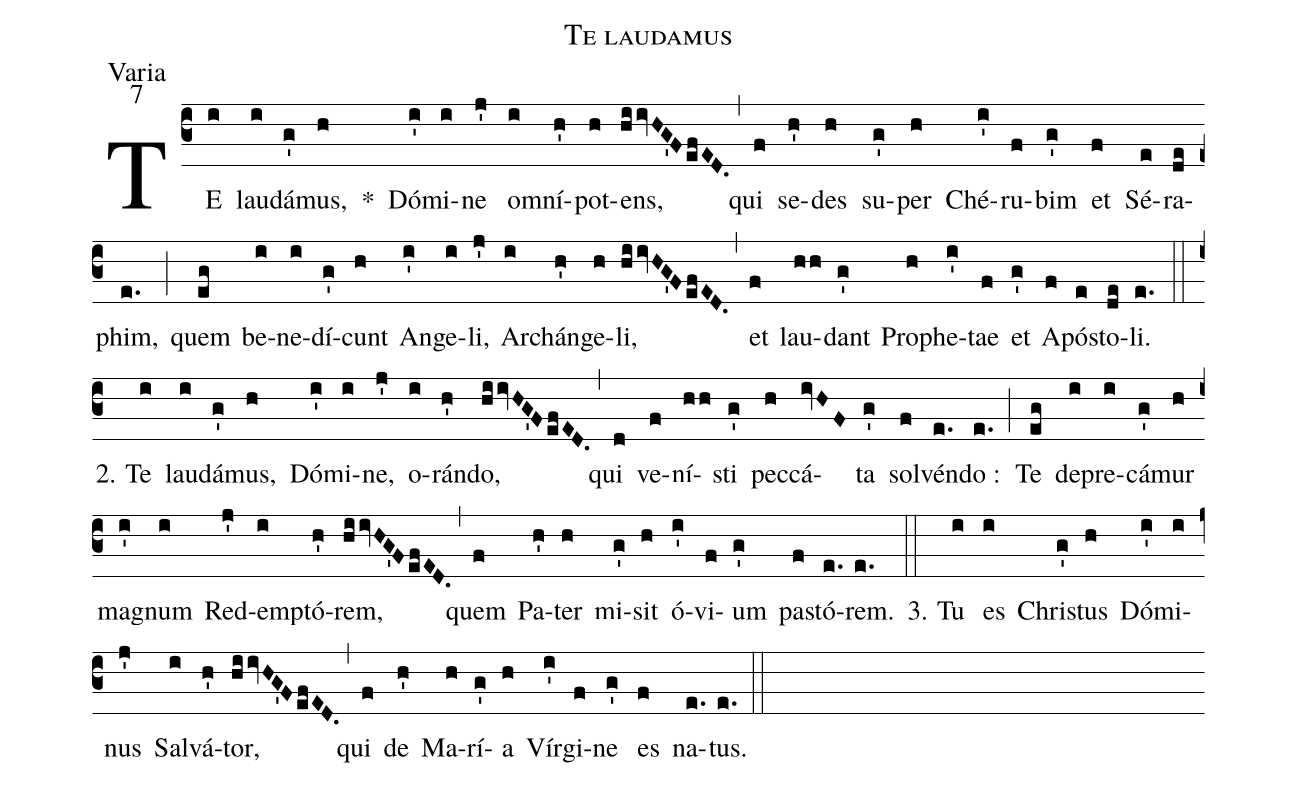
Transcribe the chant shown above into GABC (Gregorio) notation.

name:Te laudamus;
office-part:Varia;
mode:7;
%%
(c3) TE(i) lau(i)dá(g')mus,(h) *() Dó(i')mi(i)ne(j') o(i)mní(h')pot(h)ens,(hiivHG'FefED.) (,)
qui(f) se(h')des(h) su(g')per(h) Ché(i')ru(f)bim(g') et(f) Sé(e)ra(de)phim,(e.) (;)
quem(eg) be(i)ne(i)dí(g')cunt(h) An(i')ge(i)li,(j') Ar(i)chán(h')ge(h)li,(hiivHG'FefED.) (,)
et(f) lau(hh)dant(g') Pro(h)phe(i')tae(f) et(g') A(f)pó(e)sto(de)li.(e.) (::)
2. Te(i) lau(i)dá(g')mus,(h) Dó(i')mi(i)ne,(j') o(i)rán(h')do,(hiivHG'FefED.) (,)
qui(d) ve(f)ní(hh)sti(g') pec(h)cá(ivHF)ta(g') sol(f)vén(e.)do :(e.) (;)
Te(eg) de(i)pre(i)cá(g')mur(h) ma(i')gnum(i) Red(j')em(i)ptó(h')rem,(hiivHG'FefED.) (,)
quem(f) Pa(h')ter(h) mi(g')sit(h) ó(i')vi(f)um(g') pa(f)stó(e.)rem.(e.) (::)
3. Tu(i) es(i) Chri(g')stus(h) Dó(i')mi(i)nus(j') Sal(i)vá(h')tor,(hiivHG'FefED.) (,)
qui(f) de(h') Ma(h)rí(g')a(h) Vír(i')gi(f)ne(g') es(f) na(e.)tus.(e.) (::)
